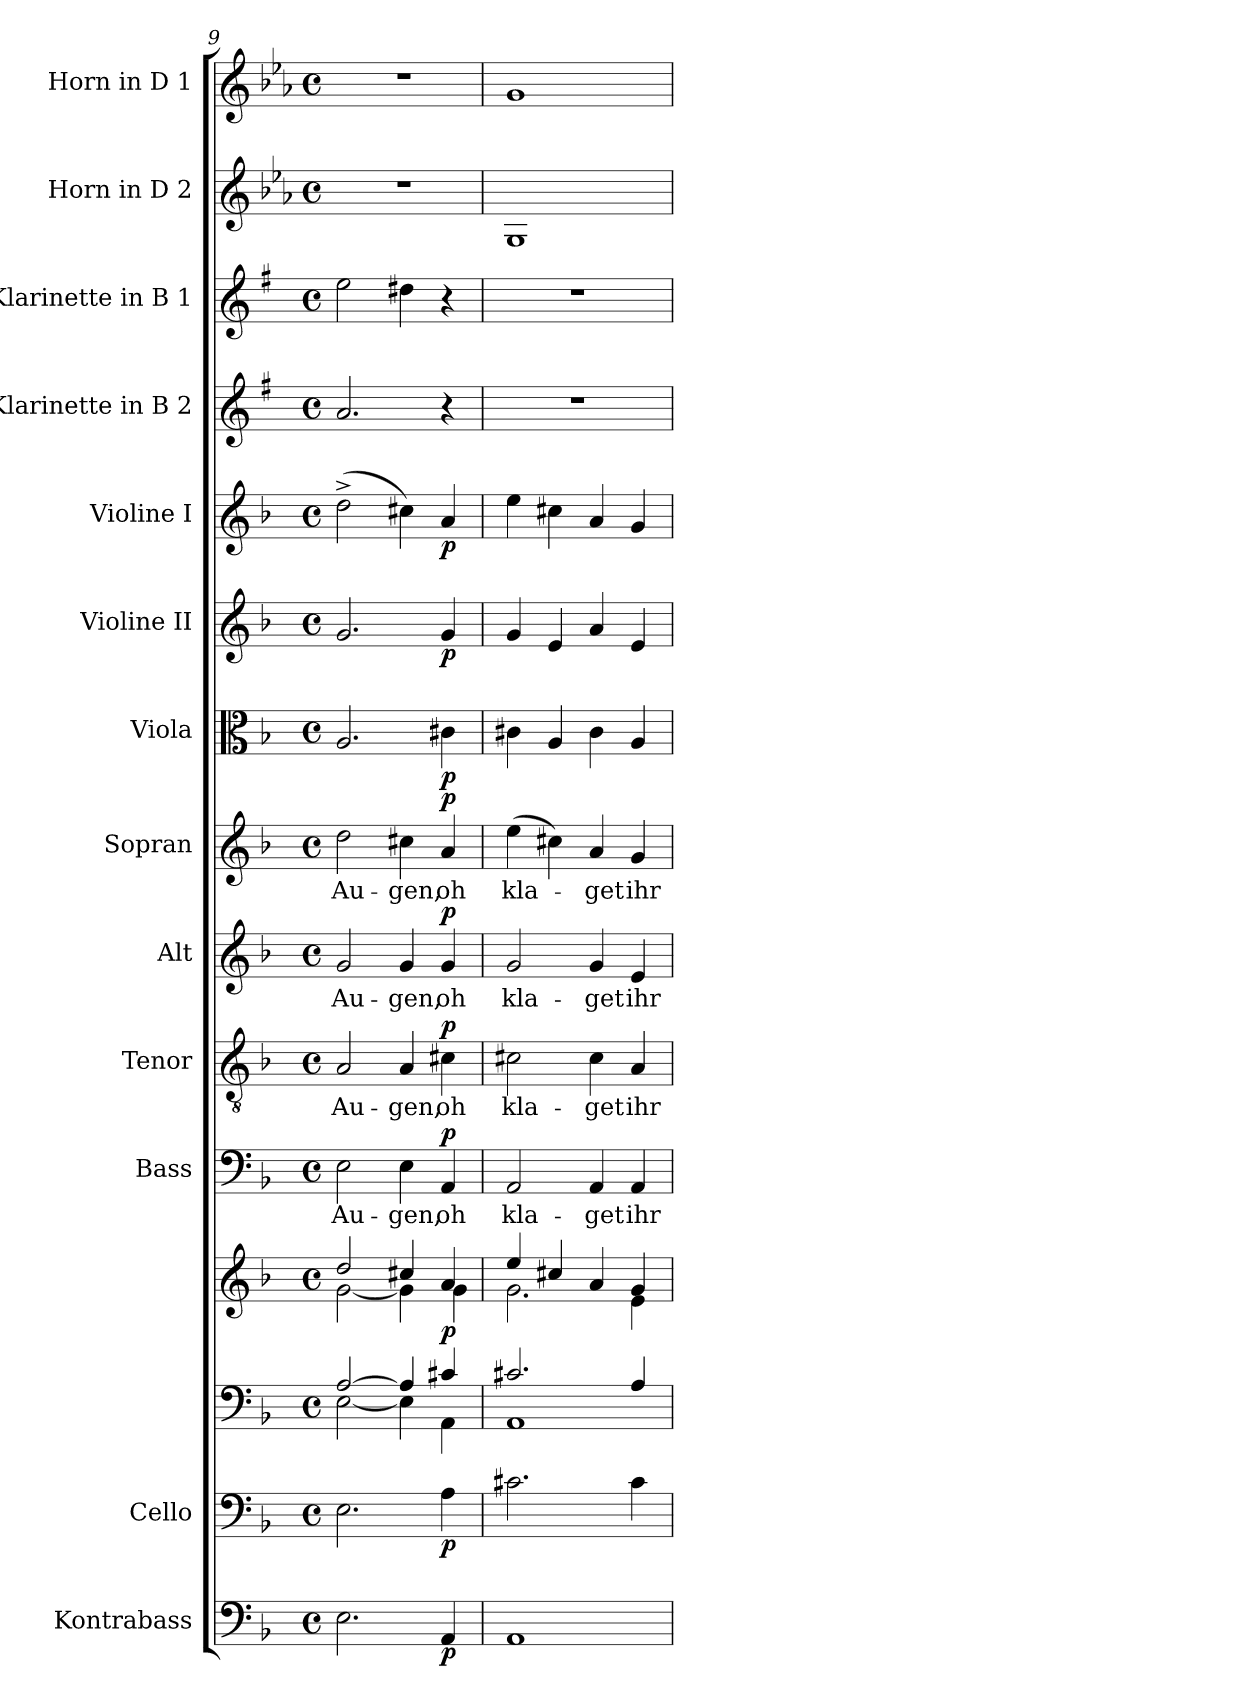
**kern	**dynam	**kern	**dynam	**kern	**kern	**dynam	**kern	**text	**dynam	**kern	**text	**dynam	**kern	**text	**dynam	**kern	**text	**dynam	**kern	**dynam	**kern	**dynam	**kern	**dynam	**kern	**kern	**kern	**kern
*part14	*part14	*part13	*part13	*part12	*part12	*part12	*part11	*part11	*part11	*part10	*part10	*part10	*part9	*part9	*part9	*part8	*part8	*part8	*part7	*part7	*part6	*part6	*part5	*part5	*part4	*part3	*part2	*part1
*staff15	*staff15	*staff14	*staff14	*staff13	*staff12	*staff12/13	*staff11	*staff11	*staff11	*staff10	*staff10	*staff10	*staff9	*staff9	*staff9	*staff8	*staff8	*staff8	*staff7	*staff7	*staff6	*staff6	*staff5	*staff5	*staff4	*staff3	*staff2	*staff1
*I"Kontrabass	*	*I"Cello	*	*	*	*	*I"Bass	*	*	*I"Tenor	*	*	*I"Alt	*	*	*I"Sopran	*	*	*I"Viola	*	*I"Violine II	*	*I"Violine I	*	*I"Klarinette in B 2	*I"Klarinette in B 1	*I"Horn in D 2	*I"Horn in D 1
*I'Kb.	*	*	*	*	*	*	*I'B	*	*	*I'T	*	*	*I'A	*	*	*I'S	*	*	*I'Vla.	*	*I'Vl. II	*	*I'Vl. I	*	*	*	*I'Hrn. 2	*I'Hrn. 1
*clefF4	*	*clefF4	*	*clefF4	*clefG2	*	*clefF4	*	*	*clefGv2	*	*	*clefG2	*	*	*clefG2	*	*	*clefC3	*	*clefG2	*	*clefG2	*	*clefG2	*clefG2	*clefG2	*clefG2
*ITrd7c12	*	*	*	*	*	*	*	*	*	*	*	*	*	*	*	*	*	*	*	*	*	*	*	*	*ITrd1c2	*ITrd1c2	*ITrd-1c-2	*ITrd-1c-2
*k[b-]	*	*k[b-]	*	*k[b-]	*k[b-]	*	*k[b-]	*	*	*k[b-]	*	*	*k[b-]	*	*	*k[b-]	*	*	*k[b-]	*	*k[b-]	*	*k[b-]	*	*k[b-]	*k[b-]	*k[b-]	*k[b-]
*F:	*	*F:	*	*F:	*F:	*	*F:	*	*	*F:	*	*	*F:	*	*	*F:	*	*	*F:	*	*F:	*	*F:	*	*F:	*F:	*F:	*F:
*M4/4	*	*M4/4	*	*M4/4	*M4/4	*	*M4/4	*	*	*M4/4	*	*	*M4/4	*	*	*M4/4	*	*	*M4/4	*	*M4/4	*	*M4/4	*	*M4/4	*M4/4	*M4/4	*M4/4
*met(c)	*	*met(c)	*	*met(c)	*met(c)	*	*met(c)	*	*	*met(c)	*	*	*met(c)	*	*	*met(c)	*	*	*met(c)	*	*met(c)	*	*met(c)	*	*met(c)	*met(c)	*met(c)	*met(c)
=9	=9	=9	=9	=9	=9	=9	=9	=9	=9	=9	=9	=9	=9	=9	=9	=9	=9	=9	=9	=9	=9	=9	=9	=9	=9	=9	=9	=9
*	*	*	*	*^	*^	*	*	*	*	*	*	*	*	*	*	*	*	*	*	*	*	*	*	*	*	*	*	*
!	!	!	!	!	!	!	!	!	!	!LO:LY:b	!	!	!LO:LY:b	!	!	!LO:LY:b	!	!	!LO:LY:b	!	!	!	!	!	!	!	!	!	!	!
2.EE\	.	2.E\	.	[>2A/	[<2E\	2dd/	[<2g\	.	2E\	Au-	.	2A/	Au-	.	2g/	Au-	.	2dd\	Au-	.	2.A/	.	2.g/	.	(>2dd^>\	.	2.g/	2dd\	1r	1r
!	!	!	!	!	!	!	!	!	!	!LO:LY:b	!	!	!LO:LY:b	!	!	!LO:LY:b	!	!	!LO:LY:b	!	!	!	!	!	!	!	!	!	!	!
.	.	.	.	4A/]	4E\]	4cc#X/	4g\]	.	4E\	-gen,	.	4A/	-gen,	.	4g/	-gen,	.	4cc#X\	-gen,	.	.	.	.	.	4cc#X\)	.	.	4cc#X\	.	.
!	!LO:DY:b	!	!LO:DY:b	!	!	!	!	!LO:DY:b	!	!LO:LY:b	!LO:DY:a	!	!LO:LY:b	!LO:DY:a	!	!LO:LY:b	!LO:DY:a	!	!LO:LY:b	!LO:DY:a	!	!LO:DY:b	!	!LO:DY:b	!	!LO:DY:b	!	!	!	!
4AAA/	p	4A\	p	4c#X/	4AA\	4a/	4g\	p	4AA/	oh	p	4c#X\	oh	p	4g/	oh	p	4a/	oh	p	4c#X\	p	4g/	p	4a/	p	4r	4r	.	.
!!LO:PB:g=z
=10	=10	=10	=10	=10	=10	=10	=10	=10	=10	=10	=10	=10	=10	=10	=10	=10	=10	=10	=10	=10	=10	=10	=10	=10	=10	=10	=10	=10	=10	=10
!	!	!	!	!	!	!	!	!	!	!LO:LY:b	!	!	!LO:LY:b	!	!	!LO:LY:b	!	!	!LO:LY:b	!	!	!	!	!	!	!	!	!	!	!
1AAA	.	2.c#X\	.	2.c#X/	1AA	4ee/	2.g\	.	2AA/	kla-	.	2c#X\	kla-	.	2g/	kla-	.	(>4ee\	kla-	.	4c#X\	.	4g/	.	4ee\	.	1r	1r	1A	1a
.	.	.	.	.	.	4cc#X/	.	.	.	.	.	.	.	.	.	.	.	4cc#X\)	.	.	4A/	.	4e/	.	4cc#X\	.	.	.	.	.
!	!	!	!	!	!	!	!	!	!	!LO:LY:b	!	!	!LO:LY:b	!	!	!LO:LY:b	!	!	!LO:LY:b	!	!	!	!	!	!	!	!	!	!	!
.	.	.	.	.	.	4a/	.	.	4AA/	-get	.	4c#\	-get	.	4g/	-get	.	4a/	-get	.	4c#\	.	4a/	.	4a/	.	.	.	.	.
!	!	!	!	!	!	!	!	!	!	!LO:LY:b	!	!	!LO:LY:b	!	!	!LO:LY:b	!	!	!LO:LY:b	!	!	!	!	!	!	!	!	!	!	!
.	.	4c#\	.	4A/	.	4g/	4e\	.	4AA/	ihr	.	4A/	ihr	.	4e/	ihr	.	4g/	ihr	.	4A/	.	4e/	.	4g/	.	.	.	.	.
*	*	*	*	*v	*v	*	*	*	*	*	*	*	*	*	*	*	*	*	*	*	*	*	*	*	*	*	*	*	*	*
*	*	*	*	*	*v	*v	*	*	*	*	*	*	*	*	*	*	*	*	*	*	*	*	*	*	*	*	*	*	*
=	=	=	=	=	=	=	=	=	=	=	=	=	=	=	=	=	=	=	=	=	=	=	=	=	=	=	=	=
*-	*-	*-	*-	*-	*-	*-	*-	*-	*-	*-	*-	*-	*-	*-	*-	*-	*-	*-	*-	*-	*-	*-	*-	*-	*-	*-	*-	*-
